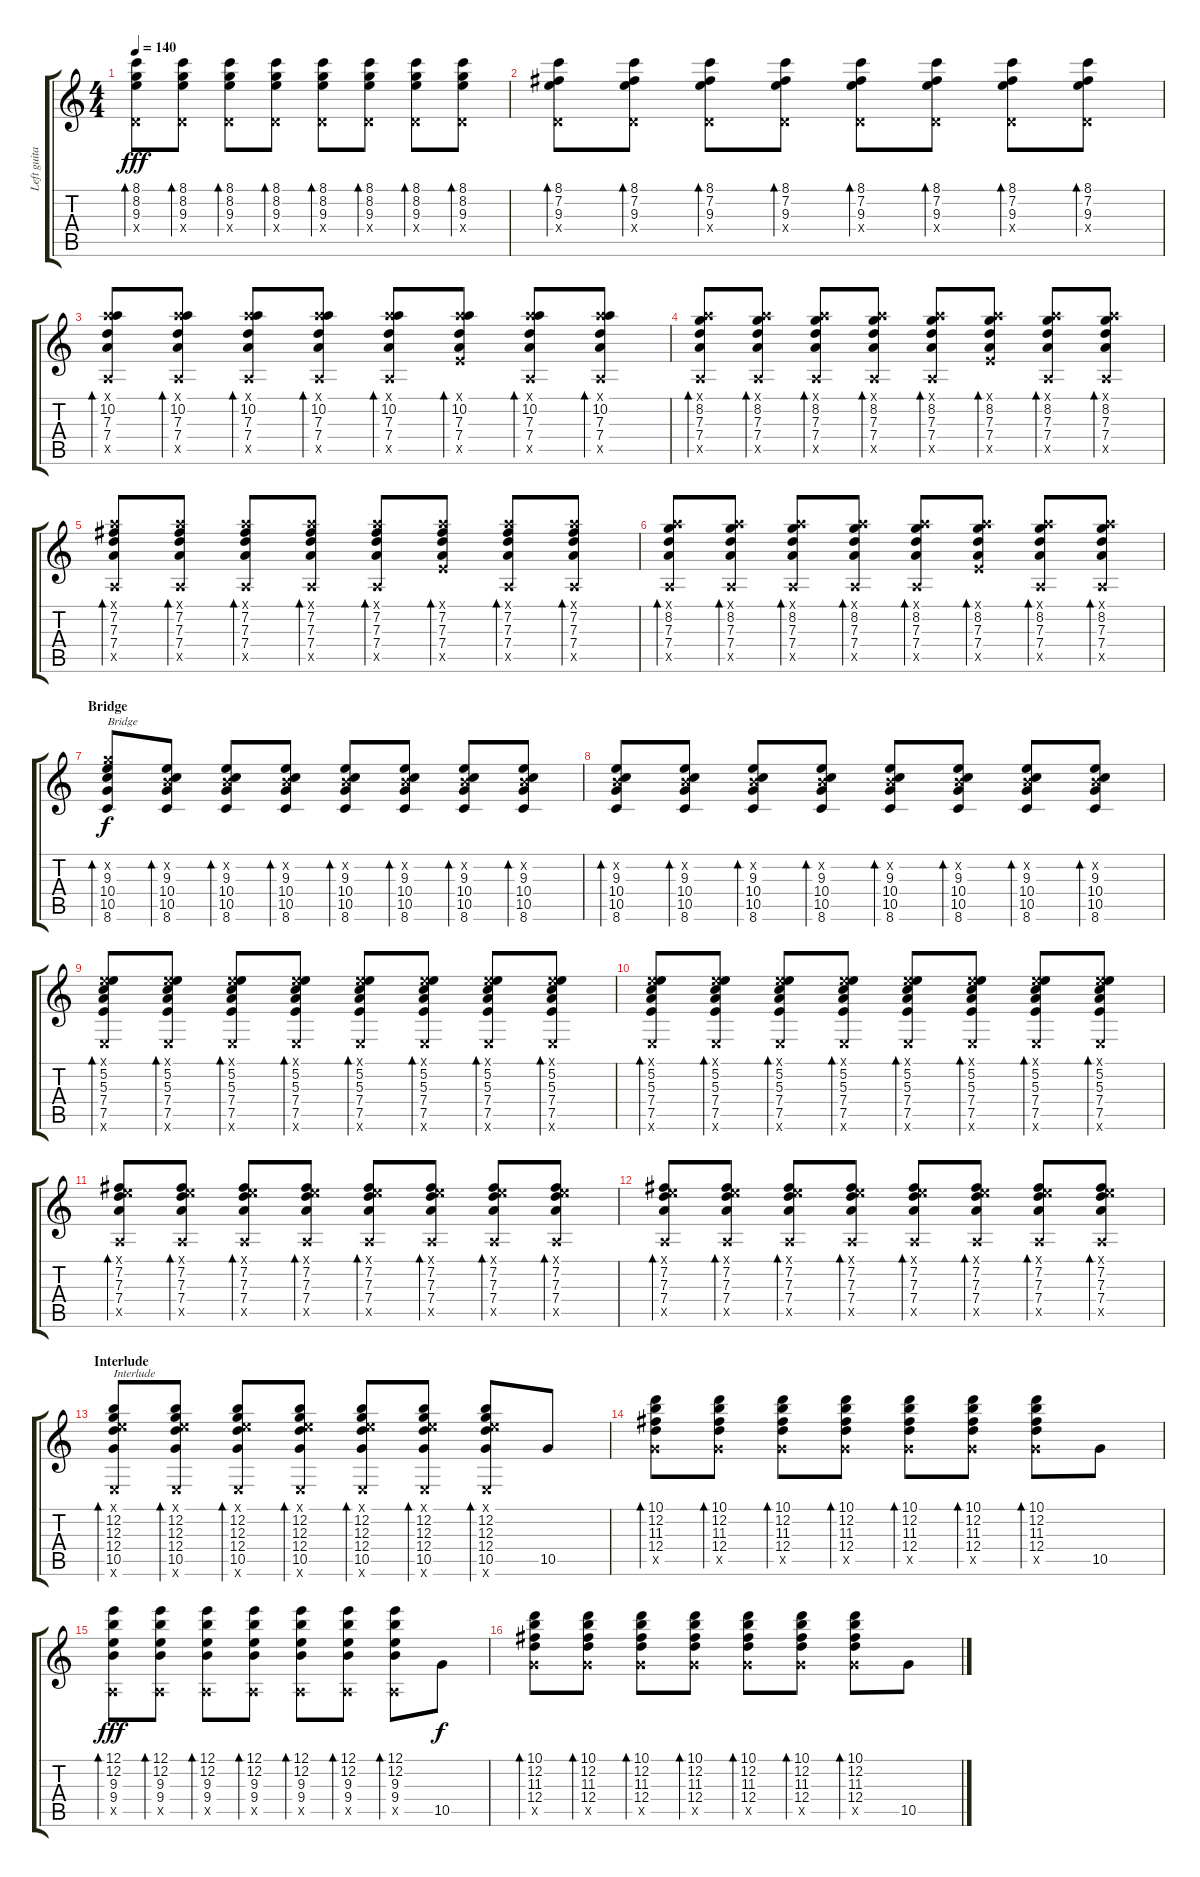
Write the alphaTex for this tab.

\track ("Left guitar " "Left guita") {instrument distortionguitar}
\staff {score tabs}
\tuning (E4 B3 G3 D3 A2 E2) {hide}
\ts (4 4)
\tempo 140
\clef g2
\ks c
(8.1 8.2 9.3 0.4{x}).8{bd 30 dy fff} (8.1 8.2 9.3 0.4{x}).8{bd 30} (8.1 8.2 9.3 0.4{x}).8{bd 30} (8.1 8.2 9.3 0.4{x}).8{bd 30} (8.1 8.2 9.3 0.4{x}).8{bd 30} (8.1 8.2 9.3 0.4{x}).8{bd 30} (8.1 8.2 9.3 0.4{x}).8{bd 30} (8.1 8.2 9.3 0.4{x}).8{bd 30} |
(8.1 7.2 9.3 0.4{x}).8{bd 30} (8.1 7.2 9.3 0.4{x}).8{bd 30} (8.1 7.2 9.3 0.4{x}).8{bd 30} (8.1 7.2 9.3 0.4{x}).8{bd 30} (8.1 7.2 9.3 0.4{x}).8{bd 30} (8.1 7.2 9.3 0.4{x}).8{bd 30} (8.1 7.2 9.3 0.4{x}).8{bd 30} (8.1 7.2 9.3 0.4{x}).8{bd 30} |
(5.1{x} 10.2 7.3 7.4 0.5{x}).8{bd 30} (5.1{x} 10.2 7.3 7.4 0.5{x}).8{bd 30} (5.1{x} 10.2 7.3 7.4 0.5{x}).8{bd 30} (5.1{x} 10.2 7.3 7.4 0.5{x}).8{bd 30} (5.1{x} 10.2 7.3 7.4 0.5{x}).8{bd 30} (5.1{x} 10.2 7.3 7.4 7.5{x}).8{bd 30} (5.1{x} 10.2 7.3 7.4 0.5{x}).8{bd 30} (5.1{x} 10.2 7.3 7.4 0.5{x}).8{bd 30} |
(5.1{x} 8.2 7.3 7.4 0.5{x}).8{bd 30} (5.1{x} 8.2 7.3 7.4 0.5{x}).8{bd 30} (5.1{x} 8.2 7.3 7.4 0.5{x}).8{bd 30} (5.1{x} 8.2 7.3 7.4 0.5{x}).8{bd 30} (5.1{x} 8.2 7.3 7.4 0.5{x}).8{bd 30} (5.1{x} 8.2 7.3 7.4 7.5{x}).8{bd 30} (5.1{x} 8.2 7.3 7.4 0.5{x}).8{bd 30} (5.1{x} 8.2 7.3 7.4 0.5{x}).8{bd 30} |
(5.1{x} 7.2 7.3 7.4 0.5{x}).8{bd 30} (5.1{x} 7.2 7.3 7.4 0.5{x}).8{bd 30} (5.1{x} 7.2 7.3 7.4 0.5{x}).8{bd 30} (5.1{x} 7.2 7.3 7.4 0.5{x}).8{bd 30} (5.1{x} 7.2 7.3 7.4 0.5{x}).8{bd 30} (5.1{x} 7.2 7.3 7.4 7.5{x}).8{bd 30} (5.1{x} 7.2 7.3 7.4 0.5{x}).8{bd 30} (5.1{x} 7.2 7.3 7.4 0.5{x}).8{bd 30} |
(5.1{x} 8.2 7.3 7.4 0.5{x}).8{bd 30} (5.1{x} 8.2 7.3 7.4 0.5{x}).8{bd 30} (5.1{x} 8.2 7.3 7.4 0.5{x}).8{bd 30} (5.1{x} 8.2 7.3 7.4 0.5{x}).8{bd 30} (5.1{x} 8.2 7.3 7.4 0.5{x}).8{bd 30} (5.1{x} 8.2 7.3 7.4 7.5{x}).8{bd 30} (5.1{x} 8.2 7.3 7.4 0.5{x}).8{bd 30} (5.1{x} 8.2 7.3 7.4 0.5{x}).8{bd 30} |
\section ("" "Bridge")
(8.2{x} 9.3 10.4 10.5 8.6).8{bd 30 txt "Bridge" dy f} (0.2{x} 9.3 10.4 10.5 8.6).8{bd 30} (0.2{x} 9.3 10.4 10.5 8.6).8{bd 30} (0.2{x} 9.3 10.4 10.5 8.6).8{bd 30} (0.2{x} 9.3 10.4 10.5 8.6).8{bd 30} (0.2{x} 9.3 10.4 10.5 8.6).8{bd 30} (0.2{x} 9.3 10.4 10.5 8.6).8{bd 30} (0.2{x} 9.3 10.4 10.5 8.6).8{bd 30} |
(0.2{x} 9.3 10.4 10.5 8.6).8{bd 30} (0.2{x} 9.3 10.4 10.5 8.6).8{bd 30} (0.2{x} 9.3 10.4 10.5 8.6).8{bd 30} (0.2{x} 9.3 10.4 10.5 8.6).8{bd 30} (0.2{x} 9.3 10.4 10.5 8.6).8{bd 30} (0.2{x} 9.3 10.4 10.5 8.6).8{bd 30} (0.2{x} 9.3 10.4 10.5 8.6).8{bd 30} (0.2{x} 9.3 10.4 10.5 8.6).8{bd 30} |
(0.1{x} 5.2 5.3 7.4 7.5 0.6{x}).8{bd 30} (0.1{x} 5.2 5.3 7.4 7.5 0.6{x}).8{bd 30} (0.1{x} 5.2 5.3 7.4 7.5 0.6{x}).8{bd 30} (0.1{x} 5.2 5.3 7.4 7.5 0.6{x}).8{bd 30} (0.1{x} 5.2 5.3 7.4 7.5 0.6{x}).8{bd 30} (0.1{x} 5.2 5.3 7.4 7.5 0.6{x}).8{bd 30} (0.1{x} 5.2 5.3 7.4 7.5 0.6{x}).8{bd 30} (0.1{x} 5.2 5.3 7.4 7.5 0.6{x}).8{bd 30} |
(0.1{x} 5.2 5.3 7.4 7.5 0.6{x}).8{bd 30} (0.1{x} 5.2 5.3 7.4 7.5 0.6{x}).8{bd 30} (0.1{x} 5.2 5.3 7.4 7.5 0.6{x}).8{bd 30} (0.1{x} 5.2 5.3 7.4 7.5 0.6{x}).8{bd 30} (0.1{x} 5.2 5.3 7.4 7.5 0.6{x}).8{bd 30} (0.1{x} 5.2 5.3 7.4 7.5 0.6{x}).8{bd 30} (0.1{x} 5.2 5.3 7.4 7.5 0.6{x}).8{bd 30} (0.1{x} 5.2 5.3 7.4 7.5 0.6{x}).8{bd 30} |
(0.1{x} 7.2 7.3 7.4 0.5{x}).8{bd 30} (0.1{x} 7.2 7.3 7.4 0.5{x}).8{bd 30} (0.1{x} 7.2 7.3 7.4 0.5{x}).8{bd 30} (0.1{x} 7.2 7.3 7.4 0.5{x}).8{bd 30} (0.1{x} 7.2 7.3 7.4 0.5{x}).8{bd 30} (0.1{x} 7.2 7.3 7.4 0.5{x}).8{bd 30} (0.1{x} 7.2 7.3 7.4 0.5{x}).8{bd 30} (0.1{x} 7.2 7.3 7.4 0.5{x}).8{bd 30} |
(0.1{x} 7.2 7.3 7.4 0.5{x}).8{bd 30} (0.1{x} 7.2 7.3 7.4 0.5{x}).8{bd 30} (0.1{x} 7.2 7.3 7.4 0.5{x}).8{bd 30} (0.1{x} 7.2 7.3 7.4 0.5{x}).8{bd 30} (0.1{x} 7.2 7.3 7.4 0.5{x}).8{bd 30} (0.1{x} 7.2 7.3 7.4 0.5{x}).8{bd 30} (0.1{x} 7.2 7.3 7.4 0.5{x}).8{bd 30} (0.1{x} 7.2 7.3 7.4 0.5{x}).8{bd 30} |
\section ("" "Interlude")
(0.1{x} 12.2 12.3 12.4 10.5 0.6{x}).8{bd 30 txt "Interlude"} (0.1{x} 12.2 12.3 12.4 10.5 0.6{x}).8{bd 30} (0.1{x} 12.2 12.3 12.4 10.5 0.6{x}).8{bd 30} (0.1{x} 12.2 12.3 12.4 10.5 0.6{x}).8{bd 30} (0.1{x} 12.2 12.3 12.4 10.5 0.6{x}).8{bd 30} (0.1{x} 12.2 12.3 12.4 10.5 0.6{x}).8{bd 30} (0.1{x} 12.2 12.3 12.4 10.5 0.6{x}).8{bd 30} 10.5.8 |
(10.1 12.2 11.3 12.4 10.5{x}).8{bd 30} (10.1 12.2 11.3 12.4 10.5{x}).8{bd 30} (10.1 12.2 11.3 12.4 10.5{x}).8{bd 30} (10.1 12.2 11.3 12.4 10.5{x}).8{bd 30} (10.1 12.2 11.3 12.4 10.5{x}).8{bd 30} (10.1 12.2 11.3 12.4 10.5{x}).8{bd 30} (10.1 12.2 11.3 12.4 10.5{x}).8{bd 30} 10.5.8 |
(12.1 12.2 9.3 9.4 0.5{x}).8{bd 30 dy fff} (12.1 12.2 9.3 9.4 0.5{x}).8{bd 30} (12.1 12.2 9.3 9.4 0.5{x}).8{bd 30} (12.1 12.2 9.3 9.4 0.5{x}).8{bd 30} (12.1 12.2 9.3 9.4 0.5{x}).8{bd 30} (12.1 12.2 9.3 9.4 0.5{x}).8{bd 30} (12.1 12.2 9.3 9.4 0.5{x}).8{bd 30} 10.5.8{dy f} |
(10.1 12.2 11.3 12.4 10.5{x}).8{bd 30} (10.1 12.2 11.3 12.4 10.5{x}).8{bd 30} (10.1 12.2 11.3 12.4 10.5{x}).8{bd 30} (10.1 12.2 11.3 12.4 10.5{x}).8{bd 30} (10.1 12.2 11.3 12.4 10.5{x}).8{bd 30} (10.1 12.2 11.3 12.4 10.5{x}).8{bd 30} (10.1 12.2 11.3 12.4 10.5{x}).8{bd 30} 10.5.8
